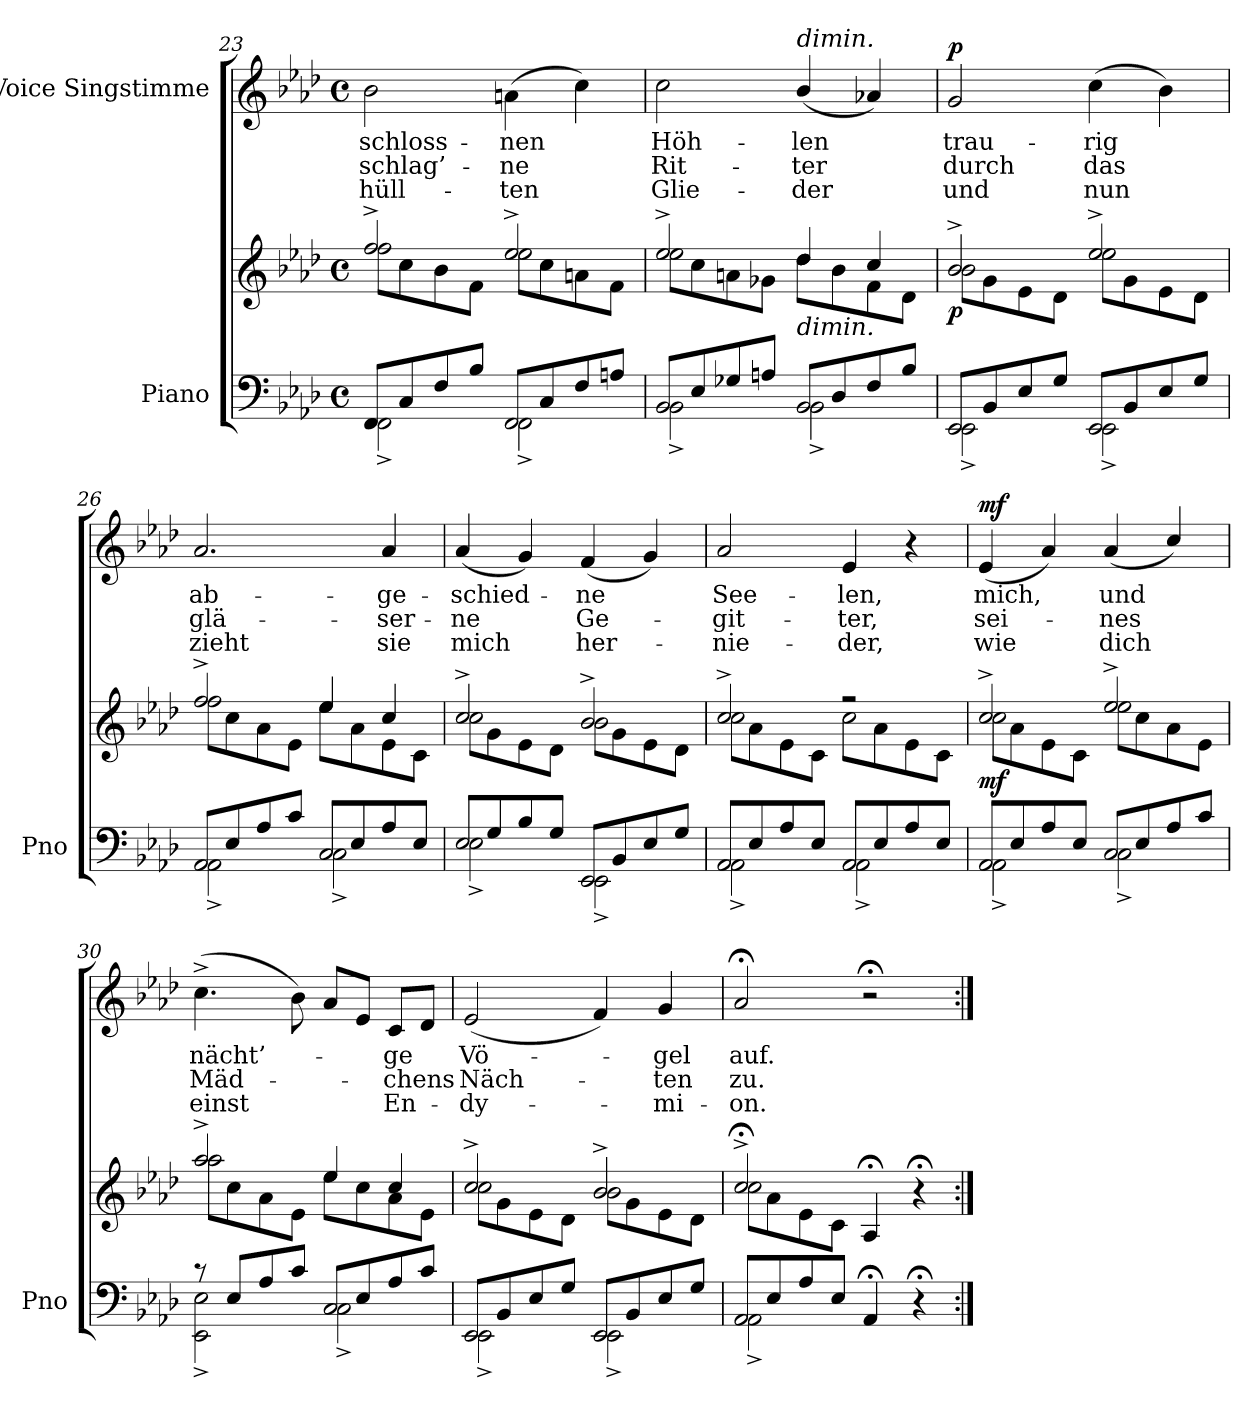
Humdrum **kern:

**kern	**kern	**dynam	**kern	**text	**text	**text	**dynam
*part2	*part2	*part2	*part1	*part1	*part1	*part1	*part1
*staff3	*staff2	*staff2/3	*staff1	*staff1	*staff1	*staff1	*staff1
*I"Piano	*	*	*I"Voice Singstimme	*	*	*	*
*I'Pno	*	*	*	*	*	*	*
*clefF4	*clefG2	*	*clefG2	*	*	*	*
*k[b-e-a-d-]	*k[b-e-a-d-]	*	*k[b-e-a-d-]	*	*	*	*
*M4/4	*M4/4	*	*M4/4	*	*	*	*
*met(c)	*met(c)	*	*met(c)	*	*	*	*
=23	=23	=23	=23	=23	=23	=23	=23
*	*^	*	*	*	*	*	*
!LO:N:head=open	!	!LO:N:head=open	!	!	!LO:LY:b	!LO:LY:b	!LO:LY:b	!
*^	*	*	*	*	*	*	*	*
8FF/L	2FF^\	2ff^/	8ff\L	.	2b-\	-schloss-	-schlag’-	-hüll-	.
8C/	.	.	8cc\	.	.	.	.	.	.
8F/	.	.	8b-\	.	.	.	.	.	.
8B-/J	.	.	8f\J	.	.	.	.	.	.
!LO:N:head=open	!	!	!LO:N:head=open	!	!	!LO:LY:b	!LO:LY:b	!LO:LY:b	!
8FF/L	2FF^\	2ee-^/	8ee-\L	.	(>4an\	-nen	-ne	-ten	.
8C/	.	.	8cc\	.	.	.	.	.	.
8F/	.	.	8an\	.	4cc\)	.	.	.	.
8An/J	.	.	8f\J	.	.	.	.	.	.
=24	=24	=24	=24	=24	=24	=24	=24	=24	=24
!LO:N:head=open	!	!	!LO:N:head=open	!	!	!LO:LY:b	!LO:LY:b	!LO:LY:b	!
8BB-/L	2BB-^\	2ee-^/	8ee-\L	.	2cc\	Höh-	Rit-	Glie-	.
8E-/	.	.	8cc\	.	.	.	.	.	.
8G-X/	.	.	8an\	.	.	.	.	.	.
8An/J	.	.	8g-X\J	.	.	.	.	.	.
!	!	!	!	!	!LO:TX:a:i:t=dimin.	!	!	!	!
!	!	!LO:TX:b:i:t=dimin.	!	!	!	!	!	!	!
!LO:N:head=open	!	!	!LO:N:head=solid	!	!	!LO:LY:b	!LO:LY:b	!LO:LY:b	!
8BB-/L	2BB-^\	4dd-/	8dd-\L	.	(4b-/	-len	-ter	-der	.
8D-/	.	.	8b-\	.	.	.	.	.	.
8F/	.	4cc/	8f\	.	4a-X/)	.	.	.	.
8B-/J	.	.	8d-\J	.	.	.	.	.	.
!!LO:PB:g=z
=25	=25	=25	=25	=25	=25	=25	=25	=25	=25
!LO:N:head=open	!	!	!LO:N:head=open	!LO:DY:b	!	!LO:LY:b	!LO:LY:b	!LO:LY:b	!LO:DY:a
8EE-/L	2EE-^\	2b-^/	8b-\L	p	2g/	trau-	durch	und	p
8BB-/	.	.	8g\	.	.	.	.	.	.
8E-/	.	.	8e-\	.	.	.	.	.	.
8G/J	.	.	8d-\J	.	.	.	.	.	.
!LO:N:head=open	!	!	!LO:N:head=open	!	!	!LO:LY:b	!LO:LY:b	!LO:LY:b	!
8EE-/L	2EE-^\	2ee-^/	8ee-\L	.	(4cc\	-rig	das	nun	.
8BB-/	.	.	8g\	.	.	.	.	.	.
8E-/	.	.	8e-\	.	4b-\)	.	.	.	.
8G/J	.	.	8d-\J	.	.	.	.	.	.
=26	=26	=26	=26	=26	=26	=26	=26	=26	=26
!LO:N:head=open	!	!	!LO:N:head=open	!	!	!LO:LY:b	!LO:LY:b	!LO:LY:b	!
8AA-/L	2AA-^\	2ff^/	8ff\L	.	2.a-/	ab-	glä-	zieht	.
8E-/	.	.	8cc\	.	.	.	.	.	.
8A-/	.	.	8a-\	.	.	.	.	.	.
8c/J	.	.	8e-\J	.	.	.	.	.	.
!LO:N:head=open	!	!	!LO:N:head=solid	!	!	!	!	!	!
8C/L	2C^\	4ee-/	8ee-\L	.	.	.	.	.	.
8E-/	.	.	8a-\	.	.	.	.	.	.
!	!	!	!	!	!	!LO:LY:b	!LO:LY:b	!LO:LY:b	!
8A-/	.	4cc/	8e-\	.	4a-/	-ge-	-ser-	sie	.
8E-/J	.	.	8c\J	.	.	.	.	.	.
!!LO:LB:g=z
=27	=27	=27	=27	=27	=27	=27	=27	=27	=27
!LO:N:head=open	!	!	!LO:N:head=open	!	!	!LO:LY:b	!LO:LY:b	!LO:LY:b	!
8E-/L	2E-^\	2cc^/	8cc\L	.	(4a-/	-schied-	-ne	mich	.
8G/	.	.	8g\	.	.	.	.	.	.
8B-/	.	.	8e-\	.	4g/)	.	.	.	.
8G/J	.	.	8d-\J	.	.	.	.	.	.
!LO:N:head=open	!	!	!LO:N:head=open	!	!	!LO:LY:b	!LO:LY:b	!LO:LY:b	!
8EE-/L	2EE-^\	2b-^/	8b-\L	.	(4f/	-ne	Ge-	her-	.
8BB-/	.	.	8g\	.	.	.	.	.	.
8E-/	.	.	8e-\	.	4g/)	.	.	.	.
8G/J	.	.	8d-\J	.	.	.	.	.	.
=28	=28	=28	=28	=28	=28	=28	=28	=28	=28
!LO:N:head=open	!	!	!LO:N:head=open	!	!	!LO:LY:b	!LO:LY:b	!LO:LY:b	!
8AA-/L	2AA-^\	2cc^/	8cc\L	.	2a-/	See-	-git-	-nie-	.
8E-/	.	.	8a-\	.	.	.	.	.	.
8A-/	.	.	8e-\	.	.	.	.	.	.
8E-/J	.	.	8c\J	.	.	.	.	.	.
!LO:N:head=open	!	!	!LO:N:head=open	!	!	!LO:LY:b	!LO:LY:b	!LO:LY:b	!
8AA-/L	2AA-^\	2r	8cc\L	.	4e-/	-len,	-ter,	-der,	.
8E-/	.	.	8a-\	.	.	.	.	.	.
8A-/	.	.	8e-\	.	4r	.	.	.	.
8E-/J	.	.	8c\J	.	.	.	.	.	.
=29	=29	=29	=29	=29	=29	=29	=29	=29	=29
!LO:N:head=open	!	!	!LO:N:head=open	!LO:DY:b	!	!LO:LY:b	!LO:LY:b	!LO:LY:b	!LO:DY:a
8AA-/L	2AA-^\	2cc^/	8cc\L	mf	(4e-/	mich,	sei-	wie	mf
8E-/	.	.	8a-\	.	.	.	.	.	.
8A-/	.	.	8e-\	.	4a-/)	.	.	.	.
8E-/J	.	.	8c\J	.	.	.	.	.	.
!LO:N:head=open	!	!	!LO:N:head=open	!	!	!LO:LY:b	!LO:LY:b	!LO:LY:b	!
8C/L	2C^\	2ee-^/	8ee-\L	.	(4a-/	und	-nes	dich	.
8E-/	.	.	8cc\	.	.	.	.	.	.
8A-/	.	.	8a-\	.	4cc/)	.	.	.	.
8c/J	.	.	8e-\J	.	.	.	.	.	.
!!LO:LB:g=z
=30	=30	=30	=30	=30	=30	=30	=30	=30	=30
!	!	!	!LO:N:head=open	!	!	!LO:LY:b	!LO:LY:b	!LO:LY:b	!
8r	2EE-\^ 2E-\^	2aa-^/	8aa-\L	.	(4.cc^\	nächt’-	Mäd-	einst	.
8E-/L	.	.	8cc\	.	.	.	.	.	.
8A-/	.	.	8a-\	.	.	.	.	.	.
8c/J	.	.	8e-\J	.	8b-\)	.	.	.	.
!LO:N:head=open	!	!	!LO:N:head=solid	!	!	!	!	!	!
8C/L	2C^\	4ee-/	8ee-\L	.	8a-/L	.	.	.	.
8E-/	.	.	8cc\	.	8e-/J	.	.	.	.
!	!	!	!	!	!	!LO:LY:b	!LO:LY:b	!LO:LY:b	!
8A-/	.	4cc/	8a-\	.	8c/L	-ge	-chens	En-	.
8c/J	.	.	8e-\J	.	8d-/J	.	.	.	.
=31	=31	=31	=31	=31	=31	=31	=31	=31	=31
!LO:N:head=open	!	!	!LO:N:head=open	!	!	!LO:LY:b	!LO:LY:b	!LO:LY:b	!
8EE-/L	2EE-^\	2cc^/	8cc\L	.	(2e-/	Vö-	Näch-	-dy-	.
8BB-/	.	.	8g\	.	.	.	.	.	.
8E-/	.	.	8e-\	.	.	.	.	.	.
8G/J	.	.	8d-\J	.	.	.	.	.	.
!LO:N:head=open	!	!	!LO:N:head=open	!	!	!	!	!	!
8EE-/L	2EE-^\	2b-^/	8b-\L	.	4f/)	.	.	.	.
8BB-/	.	.	8g\	.	.	.	.	.	.
!	!	!	!	!	!	!LO:LY:b	!LO:LY:b	!LO:LY:b	!
8E-/	.	.	8e-\	.	4g/	-gel	-ten	-mi-	.
8G/J	.	.	8d-\J	.	.	.	.	.	.
=32	=32	=32	=32	=32	=32	=32	=32	=32	=32
!LO:N:head=open	!	!	!LO:N:head=open	!	!	!LO:LY:b	!LO:LY:b	!LO:LY:b	!
8AA-/L	2AA-^\	2cc;<^/	8cc\L	.	2a-;</	auf.	zu.	-on.	.
8E-/	.	.	8a-\	.	.	.	.	.	.
8A-/	.	.	8e-\	.	.	.	.	.	.
8E-/J	.	.	8c\J	.	.	.	.	.	.
4AA-;</	2ryy	4A-;</	2ryy	.	2r;<	.	.	.	.
4r;<	.	4r;<	.	.	.	.	.	.	.
*v	*v	*	*	*	*	*	*	*	*
*	*v	*v	*	*	*	*	*	*
=:|!	=:|!	=:|!	=:|!	=:|!	=:|!	=:|!	=:|!
*-	*-	*-	*-	*-	*-	*-	*-
